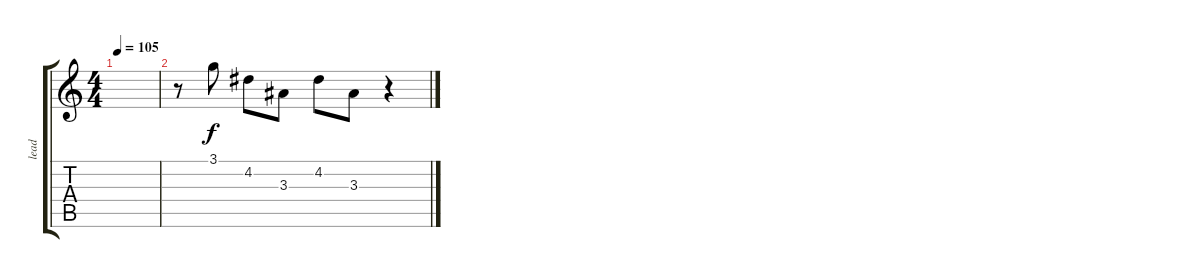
\track ("lead" "lead") {instrument electricguitarclean}
\staff {score tabs}
\tuning (E4 B3 G3 D3 A2 E2) {hide}
\ts (4 4)
\tempo 105
\clef g2
\ks c
|
r.8 3.1.8 4.2.8 3.3.8 4.2.8 3.3.8 r.4
